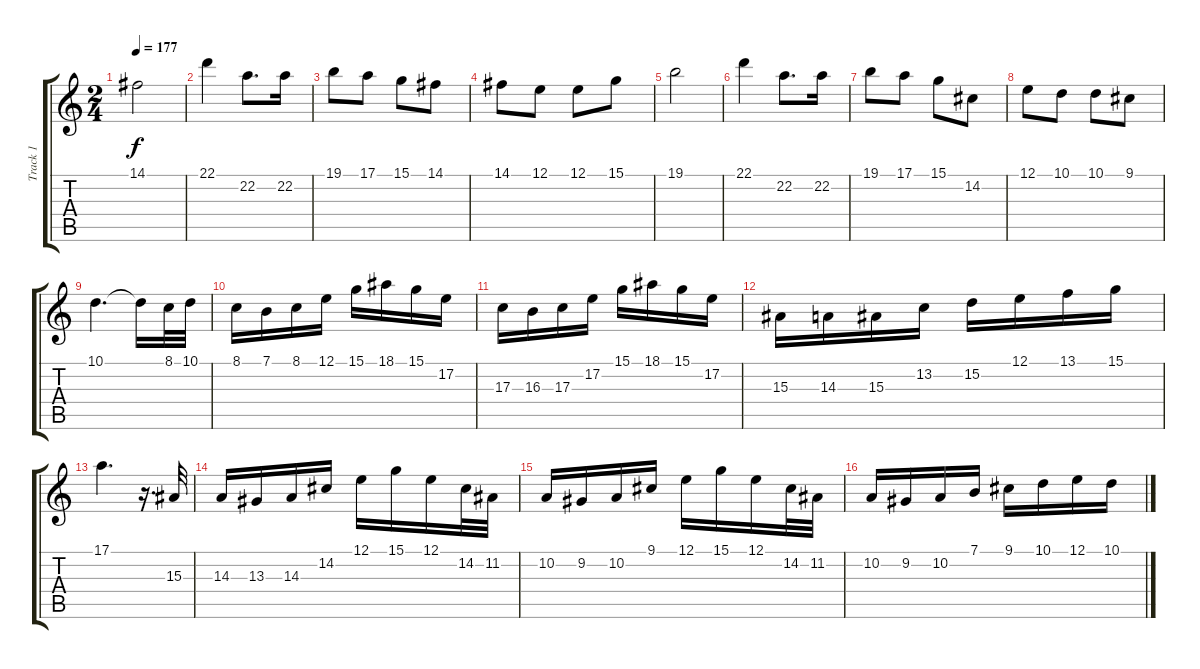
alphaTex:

\track ("Track 1" "Track 1") {instrument stringensemble1}
\staff {score tabs}
\tuning (E4 B3 G3 D3 A2 E2) {hide}
\ts (2 4)
\tempo 177
\clef g2
\ks c
14.1.2{dy f} |
22.1.4 22.2.8{d} 22.2.16 |
19.1.8 17.1.8 15.1.8 14.1.8 |
14.1.8 12.1.8 12.1.8 15.1.8 |
19.1.2 |
22.1.4 22.2.8{d} 22.2.16 |
19.1.8 17.1.8 15.1.8 14.2.8 |
12.1.8 10.1.8 10.1.8 9.1.8 |
10.1.4{d} 10.1{t}.16 8.1.32 10.1.32 |
8.1.16 7.1.16 8.1.16 12.1.16 15.1.16 18.1.16 15.1.16 17.2.16 |
17.3.16 16.3.16 17.3.16 17.2.16 15.1.16 18.1.16 15.1.16 17.2.16 |
15.3.16 14.3.16 15.3.16 13.2.16 15.2.16 12.1.16 13.1.16 15.1.16 |
17.1.4{d} r.16{d} 15.3.32 |
14.3.16 13.3.16 14.3.16 14.2.16 12.1.16 15.1.16 12.1.16 14.2.32 11.2.32 |
10.2.16 9.2.16 10.2.16 9.1.16 12.1.16 15.1.16 12.1.16 14.2.32 11.2.32 |
10.2.16 9.2.16 10.2.16 7.1.16 9.1.16 10.1.16 12.1.16 10.1.16
